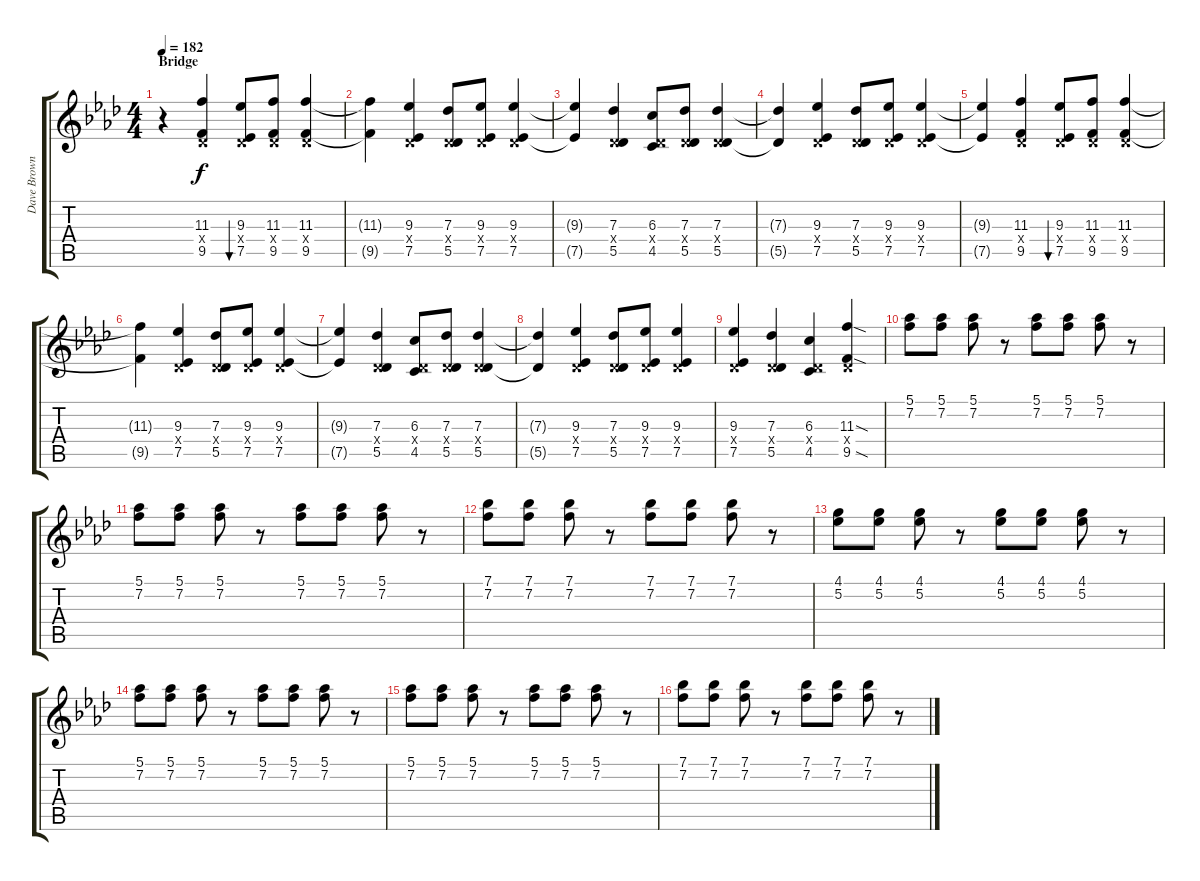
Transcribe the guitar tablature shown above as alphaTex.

\track ("Dave Brownsound" "Dave Brown") {instrument distortionguitar}
\staff {score tabs}
\tuning (Eb4 Bb3 Gb3 Db3 Ab2 Eb2) {hide}
\ts (4 4)
\section ("" "Bridge")
\tempo 182
\clef g2
\ks ab
r.4{dy f} (11.3 0.4{x} 9.5).4 (9.3 0.4{x} 7.5).8{bu 240} (11.3 0.4{x} 9.5).8 (11.3 0.4{x} 9.5).4 |
(11.3{t} 9.5{t}).4 (9.3 0.4{x} 7.5).4 (7.3 0.4{x} 5.5).8 (9.3 0.4{x} 7.5).8 (9.3 0.4{x} 7.5).4 |
(9.3{t} 7.5{t}).4 (7.3 0.4{x} 5.5).4 (6.3 0.4{x} 4.5).8 (7.3 0.4{x} 5.5).8 (7.3 0.4{x} 5.5).4 |
(7.3{t} 5.5{t}).4 (9.3 0.4{x} 7.5).4 (7.3 0.4{x} 5.5).8 (9.3 0.4{x} 7.5).8 (9.3 0.4{x} 7.5).4 |
(9.3{t} 7.5{t}).4 (11.3 0.4{x} 9.5).4 (9.3 0.4{x} 7.5).8{bu 240} (11.3 0.4{x} 9.5).8 (11.3 0.4{x} 9.5).4 |
(11.3{t} 9.5{t}).4 (9.3 0.4{x} 7.5).4 (7.3 0.4{x} 5.5).8 (9.3 0.4{x} 7.5).8 (9.3 0.4{x} 7.5).4 |
(9.3{t} 7.5{t}).4 (7.3 0.4{x} 5.5).4 (6.3 0.4{x} 4.5).8 (7.3 0.4{x} 5.5).8 (7.3 0.4{x} 5.5).4 |
(7.3{t} 5.5{t}).4 (9.3 0.4{x} 7.5).4 (7.3 0.4{x} 5.5).8 (9.3 0.4{x} 7.5).8 (9.3 0.4{x} 7.5).4 |
(9.3 0.4{x} 7.5).4 (7.3 0.4{x} 5.5).4 (6.3 0.4{x} 4.5).4 (11.3{sod} 0.4{x} 9.5{sod}).4 |
(5.1 7.2).8 (5.1 7.2).8 (5.1 7.2).8 r.8 (5.1 7.2).8 (5.1 7.2).8 (5.1 7.2).8 r.8 |
(5.1 7.2).8 (5.1 7.2).8 (5.1 7.2).8 r.8 (5.1 7.2).8 (5.1 7.2).8 (5.1 7.2).8 r.8 |
(7.1 7.2).8 (7.1 7.2).8 (7.1 7.2).8 r.8 (7.1 7.2).8 (7.1 7.2).8 (7.1 7.2).8 r.8 |
(4.1 5.2).8 (4.1 5.2).8 (4.1 5.2).8 r.8 (4.1 5.2).8 (4.1 5.2).8 (4.1 5.2).8 r.8 |
(5.1 7.2).8 (5.1 7.2).8 (5.1 7.2).8 r.8 (5.1 7.2).8 (5.1 7.2).8 (5.1 7.2).8 r.8 |
(5.1 7.2).8 (5.1 7.2).8 (5.1 7.2).8 r.8 (5.1 7.2).8 (5.1 7.2).8 (5.1 7.2).8 r.8 |
(7.1 7.2).8 (7.1 7.2).8 (7.1 7.2).8 r.8 (7.1 7.2).8 (7.1 7.2).8 (7.1 7.2).8 r.8
